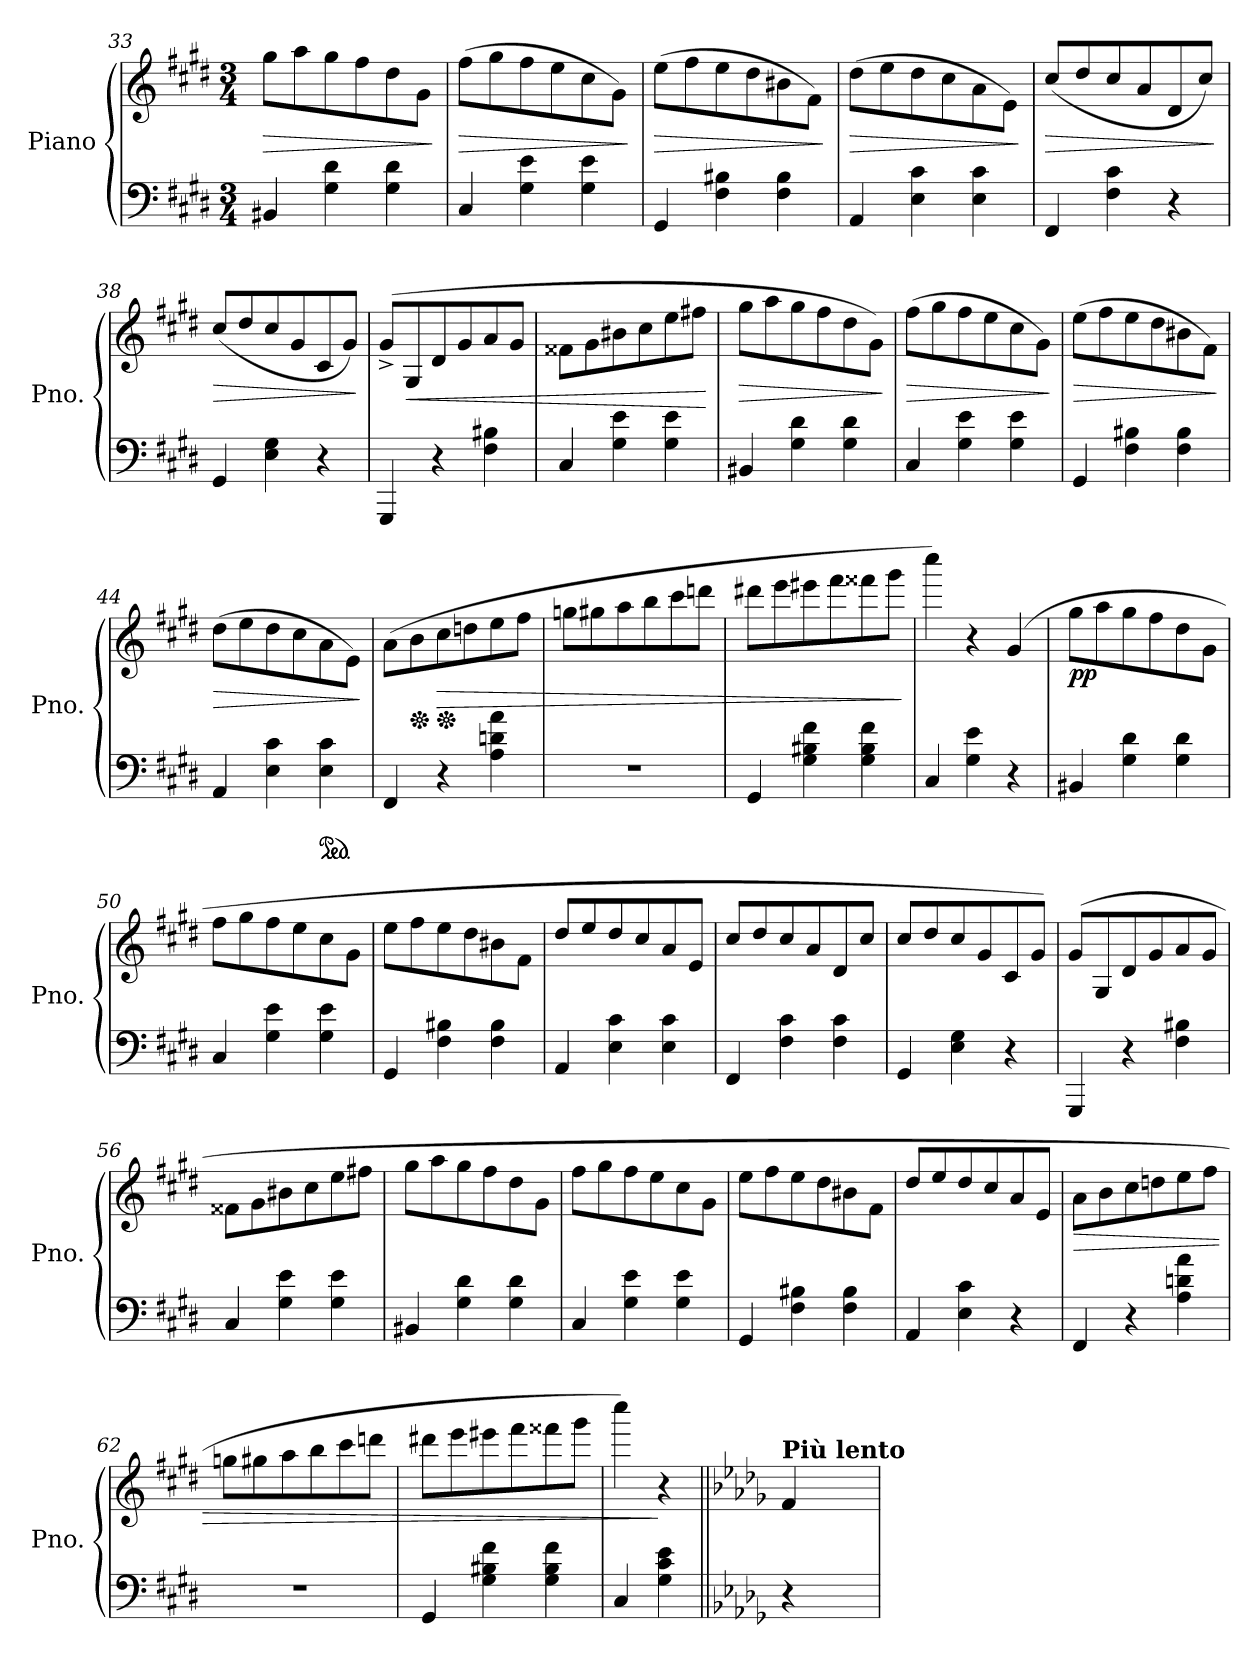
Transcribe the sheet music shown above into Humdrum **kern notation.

**kern	**kern	**dynam
*part1	*part1	*part1
*staff2	*staff1	*staff1/2
*I"Piano	*	*
*I'Pno.	*	*
*clefF4	*clefG2	*
*k[f#c#g#d#]	*k[f#c#g#d#]	*
*M3/4	*M3/4	*
=33	=33	=33
!	!	!LO:HP:b
4BB#X/	8gg#\L	>
.	8aa\	.
4G#\ 4d#\	8gg#\	.
.	8ff#\	.
4G#\ 4d#\	8dd#\	.
.	8g#\J	.
.	.	]
=34	=34	=34
!	!	!LO:HP:b
4C#/	(8ff#\L	>
.	8gg#\	.
4G#\ 4e\	8ff#\	.
.	8ee\	.
4G#\ 4e\	8cc#\	.
.	8g#\J)	.
.	.	]
=35	=35	=35
!	!	!LO:HP:b
4GG#/	(8ee\L	>
.	8ff#\	.
4F#\ 4B#X\	8ee\	.
.	8dd#\	.
4F#\ 4B#\	8b#X\	.
.	8f#\J)	.
.	.	]
=36	=36	=36
!	!	!LO:HP:b
4AA/	(8dd#\L	>
.	8ee\	.
4E\ 4c#\	8dd#\	.
.	8cc#\	.
4E\ 4c#\	8a\	.
.	8e\J)	.
.	.	]
=37	=37	=37
!	!	!LO:HP:b
4FF#/	(8cc#/L	>
.	8dd#/	.
4F#\ 4c#\	8cc#/	.
.	8a/	.
4r	8d#/	.
.	8cc#/J)	.
.	.	]
=38	=38	=38
!	!	!LO:HP:b
4GG#/	(8cc#/L	>
.	8dd#/	.
4E\ 4G#\	8cc#/	.
.	8g#/	.
4r	8c#/	.
.	8g#/J)	.
.	.	]
!!LO:LB:g=z
=39	=39	=39
4GGG#/	(8g#^/L	.
!	!	!LO:HP:b
.	8G#/	<
4r	8d#/	.
.	8g#/	.
4F#\ 4B#X\	8a/	.
.	8g#/J	.
=40	=40	=40
4C#/	8f##X\L	.
.	8g#\	.
4G#\ 4e\	8b#X\	.
.	8cc#\	.
4G#\ 4e\	8ee\	.
.	8ff#X\J	.
.	.	[
=41	=41	=41
!	!	!LO:HP:b
4BB#X/	8gg#\L	>
.	8aa\	.
4G#\ 4d#\	8gg#\	.
.	8ff#\	.
4G#\ 4d#\	8dd#\	.
.	8g#\J)	.
.	.	]
=42	=42	=42
!	!	!LO:HP:b
4C#/	(8ff#\L	>
.	8gg#\	.
4G#\ 4e\	8ff#\	.
.	8ee\	.
4G#\ 4e\	8cc#\	.
.	8g#\J)	.
.	.	]
=43	=43	=43
!	!	!LO:HP:b
4GG#/	(8ee\L	>
.	8ff#\	.
4F#\ 4B#X\	8ee\	.
.	8dd#\	.
4F#\ 4B#\	8b#X\	.
.	8f#\J)	.
.	.	]
=44	=44	=44
!	!	!LO:HP:b
4AA/	(8dd#\L	>
.	8ee\	.
4E\ 4c#\	8dd#\	.
.	8cc#\	.
*ped	*	*
*ped	*	*
4E\ 4c#\	8a\	.
.	8e\J)	.
.	.	]
=45	=45	=45
4FF#/	(8a\L	.
*	*Xped	*
.	8b\	.
*	*Xped	*
!	!	!LO:HP:b
4r	8cc#\	>
.	8ddn\	.
4A\ 4dn\ 4a\	8ee\	.
.	8ff#\J	.
!!LO:PB:g=z
=46	=46	=46
*^	*	*
2.r	2ryy	8ggn\L	.
.	.	8gg#X\	.
.	.	8aa\	.
.	.	8bb\	.
.	8ryy	8ccc#\	.
.	8ryy	8dddn\J	.
*v	*v	*	*
=47	=47	=47
4GG#/	8ddd#X\L	.
.	8eee\	.
4G#\ 4B#X\ 4f#\	8eee#X\	.
.	8fff#\	.
4G#\ 4B#\ 4f#\	8fff##X\	.
.	8ggg#\J	.
.	.	]
=48	=48	=48
4C#/	4cccc#\)	.
4G#\ 4e\	4r	.
4r	(4g#/	.
=49	=49	=49
!	!	!LO:DY:b
4BB#X/	8gg#\L	pp
.	8aa\	.
4G#\ 4d#\	8gg#\	.
.	8ff#\	.
4G#\ 4d#\	8dd#\	.
.	8g#\J	.
=50	=50	=50
4C#/	8ff#\L	.
.	8gg#\	.
4G#\ 4e\	8ff#\	.
.	8ee\	.
4G#\ 4e\	8cc#\	.
.	8g#\J	.
=51	=51	=51
4GG#/	8ee\L	.
.	8ff#\	.
4F#\ 4B#X\	8ee\	.
.	8dd#\	.
4F#\ 4B#\	8b#X\	.
.	8f#\J	.
=52	=52	=52
4AA/	8dd#/L	.
.	8ee/	.
4E\ 4c#\	8dd#/	.
.	8cc#/	.
4E\ 4c#\	8a/	.
.	8e/J	.
!!LO:LB:g=z
=53	=53	=53
4FF#/	8cc#/L	.
.	8dd#/	.
4F#\ 4c#\	8cc#/	.
.	8a/	.
4F#\ 4c#\	8d#/	.
.	8cc#/J	.
=54	=54	=54
4GG#/	8cc#/L	.
.	8dd#/	.
4E\ 4G#\	8cc#/	.
.	8g#/	.
4r	8c#/	.
.	8g#/J)	.
=55	=55	=55
4GGG#/	(8g#/L	.
.	8G#/	.
4r	8d#/	.
.	8g#/	.
4F#\ 4B#X\	8a/	.
.	8g#/J	.
=56	=56	=56
4C#/	8f##X\L	.
.	8g#\	.
4G#\ 4e\	8b#X\	.
.	8cc#\	.
4G#\ 4e\	8ee\	.
.	8ff#X\J	.
=57	=57	=57
4BB#X/	8gg#\L	.
.	8aa\	.
4G#\ 4d#\	8gg#\	.
.	8ff#\	.
4G#\ 4d#\	8dd#\	.
.	8g#\J	.
=58	=58	=58
4C#/	8ff#\L	.
.	8gg#\	.
4G#\ 4e\	8ff#\	.
.	8ee\	.
4G#\ 4e\	8cc#\	.
.	8g#\J	.
=59	=59	=59
4GG#/	8ee\L	.
.	8ff#\	.
4F#\ 4B#X\	8ee\	.
.	8dd#\	.
4F#\ 4B#\	8b#X\	.
.	8f#\J	.
=60	=60	=60
4AA/	8dd#/L	.
.	8ee/	.
4E\ 4c#\	8dd#/	.
.	8cc#/	.
4r	8a/	.
.	8e/J	.
!!LO:LB:g=z
=61	=61	=61
!	!	!LO:HP:b
4FF#/	8a\L	>
.	8b\	.
4r	8cc#\	.
.	8ddn\	.
4A\ 4dn\ 4a\	8ee\	.
.	8ff#\J	.
=62	=62	=62
*^	*	*
2.r	2ryy	8ggn\L	.
.	.	8gg#X\	.
.	.	8aa\	.
.	.	8bb\	.
.	8ryy	8ccc#\	.
.	8ryy	8dddn\J	.
*v	*v	*	*
=63	=63	=63
4GG#/	8ddd#X\L	.
.	8eee\	.
4G#\ 4B#X\ 4f#\	8eee#X\	.
.	8fff#\	.
4G#\ 4B#\ 4f#\	8fff##X\	.
.	8ggg#\J	.
=64	=64	=64
4C#/	4cccc#\)	.
4G#\ 4c#\ 4e\	4r	]
=65||	=65||	=65||
*k[b-e-a-d-g-]	*k[b-e-a-d-g-]	*
*	*MM130	*
!	!LO:TX:a:B:t=Più lento	!
4r	4f/	.
=	=	=
*-	*-	*-
